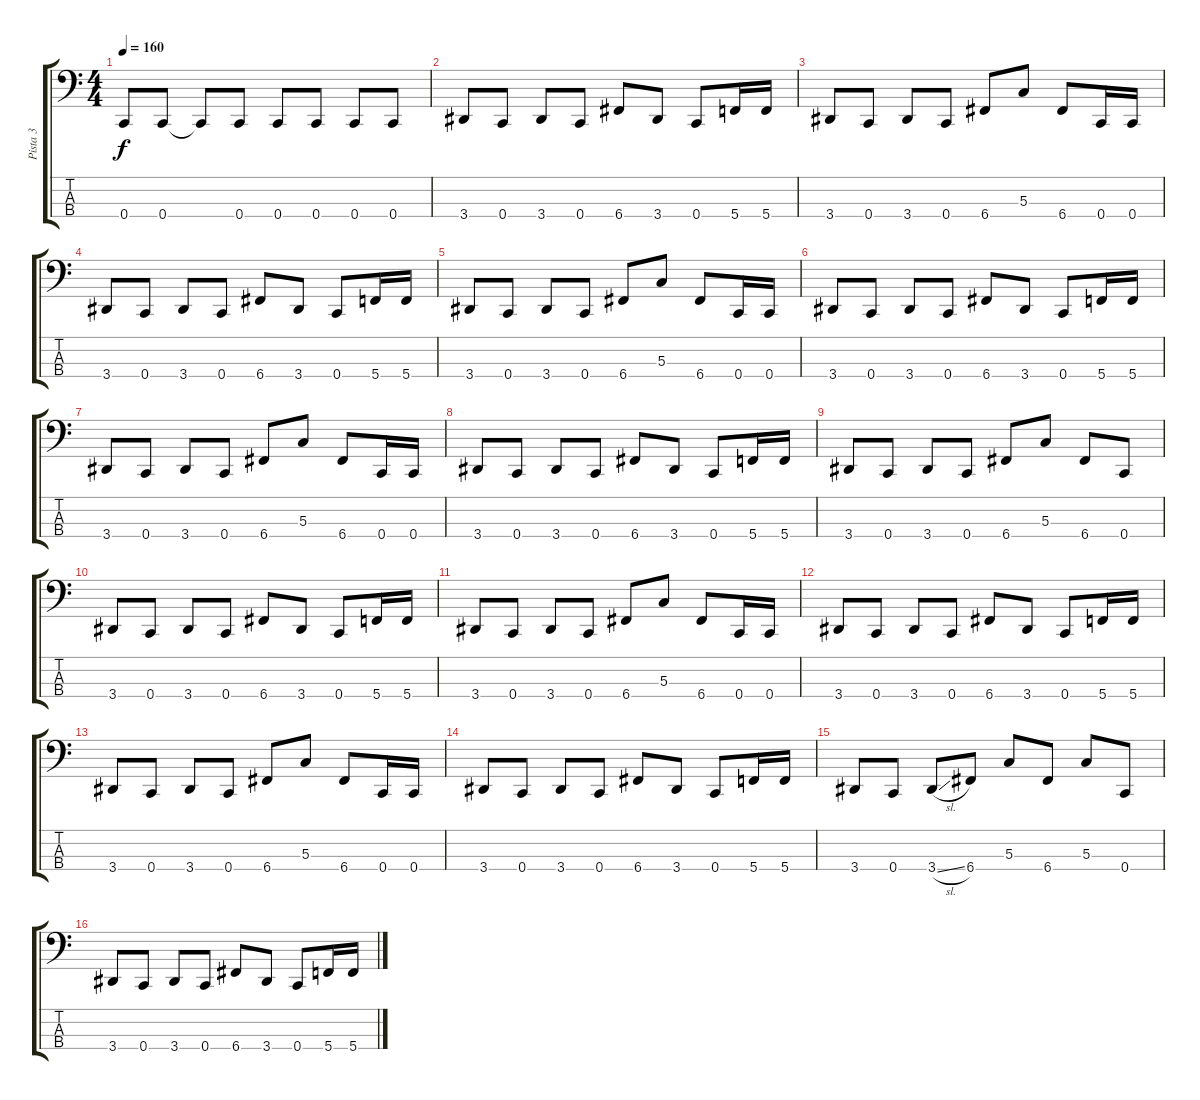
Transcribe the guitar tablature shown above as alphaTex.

\track ("Pista 3" "Pista 3") {instrument electricbassfinger}
\staff {score tabs}
\tuning (F2 C2 G1 C1) {hide}
\ts (4 4)
\tempo 160
\clef f4
\ks c
0.4.8{dy f} 0.4.8 0.4{t}.8 0.4.8 0.4.8 0.4.8 0.4.8 0.4.8 |
3.4.8 0.4.8 3.4.8 0.4.8 6.4.8 3.4.8 0.4.8 5.4.16 5.4.16 |
3.4.8 0.4.8 3.4.8 0.4.8 6.4.8 5.3.8 6.4.8 0.4.16 0.4.16 |
3.4.8 0.4.8 3.4.8 0.4.8 6.4.8 3.4.8 0.4.8 5.4.16 5.4.16 |
3.4.8 0.4.8 3.4.8 0.4.8 6.4.8 5.3.8 6.4.8 0.4.16 0.4.16 |
3.4.8 0.4.8 3.4.8 0.4.8 6.4.8 3.4.8 0.4.8 5.4.16 5.4.16 |
3.4.8 0.4.8 3.4.8 0.4.8 6.4.8 5.3.8 6.4.8 0.4.16 0.4.16 |
3.4.8 0.4.8 3.4.8 0.4.8 6.4.8 3.4.8 0.4.8 5.4.16 5.4.16 |
3.4.8 0.4.8 3.4.8 0.4.8 6.4.8 5.3.8 6.4.8 0.4.8 |
3.4.8 0.4.8 3.4.8 0.4.8 6.4.8 3.4.8 0.4.8 5.4.16 5.4.16 |
3.4.8 0.4.8 3.4.8 0.4.8 6.4.8 5.3.8 6.4.8 0.4.16 0.4.16 |
3.4.8 0.4.8 3.4.8 0.4.8 6.4.8 3.4.8 0.4.8 5.4.16 5.4.16 |
3.4.8 0.4.8 3.4.8 0.4.8 6.4.8 5.3.8 6.4.8 0.4.16 0.4.16 |
3.4.8 0.4.8 3.4.8 0.4.8 6.4.8 3.4.8 0.4.8 5.4.16 5.4.16 |
3.4.8 0.4.8 3.4{sl}.8 6.4.8 5.3.8 6.4.8 5.3.8 0.4.8 |
3.4.8 0.4.8 3.4.8 0.4.8 6.4.8 3.4.8 0.4.8 5.4.16 5.4.16
